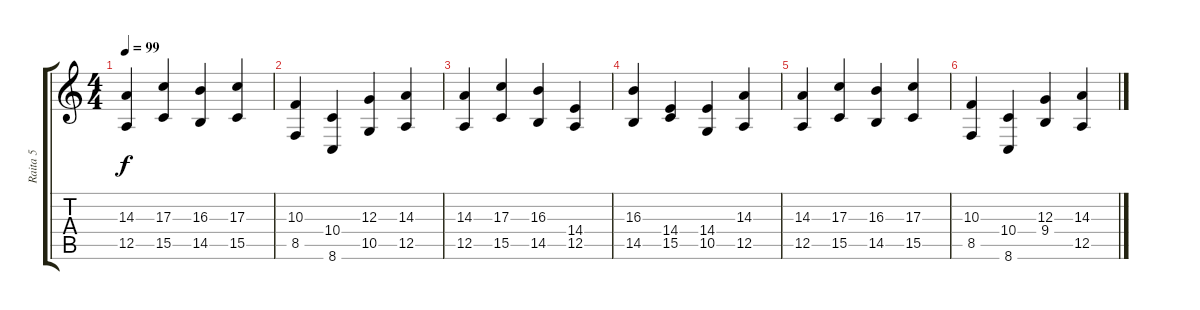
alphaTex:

\track ("Raita 5" "Raita 5") {instrument stringensemble1}
\staff {score tabs}
\tuning (E4 B3 G3 D3 A2 E2) {hide}
\ts (4 4)
\tempo 99
\clef g2
\ks c
(14.3 12.5).4{dy f} (17.3 15.5).4 (16.3 14.5).4 (17.3 15.5).4 |
(10.3 8.5).4 (10.4 8.6).4 (12.3 10.5).4 (14.3 12.5).4 |
(14.3 12.5).4 (17.3 15.5).4 (16.3 14.5).4 (14.4 12.5).4 |
(16.3 14.5).4 (14.4 15.5).4 (14.4 10.5).4 (14.3 12.5).4 |
(14.3 12.5).4 (17.3 15.5).4 (16.3 14.5).4 (17.3 15.5).4 |
(10.3 8.5).4 (10.4 8.6).4 (12.3 9.4).4 (14.3 12.5).4
